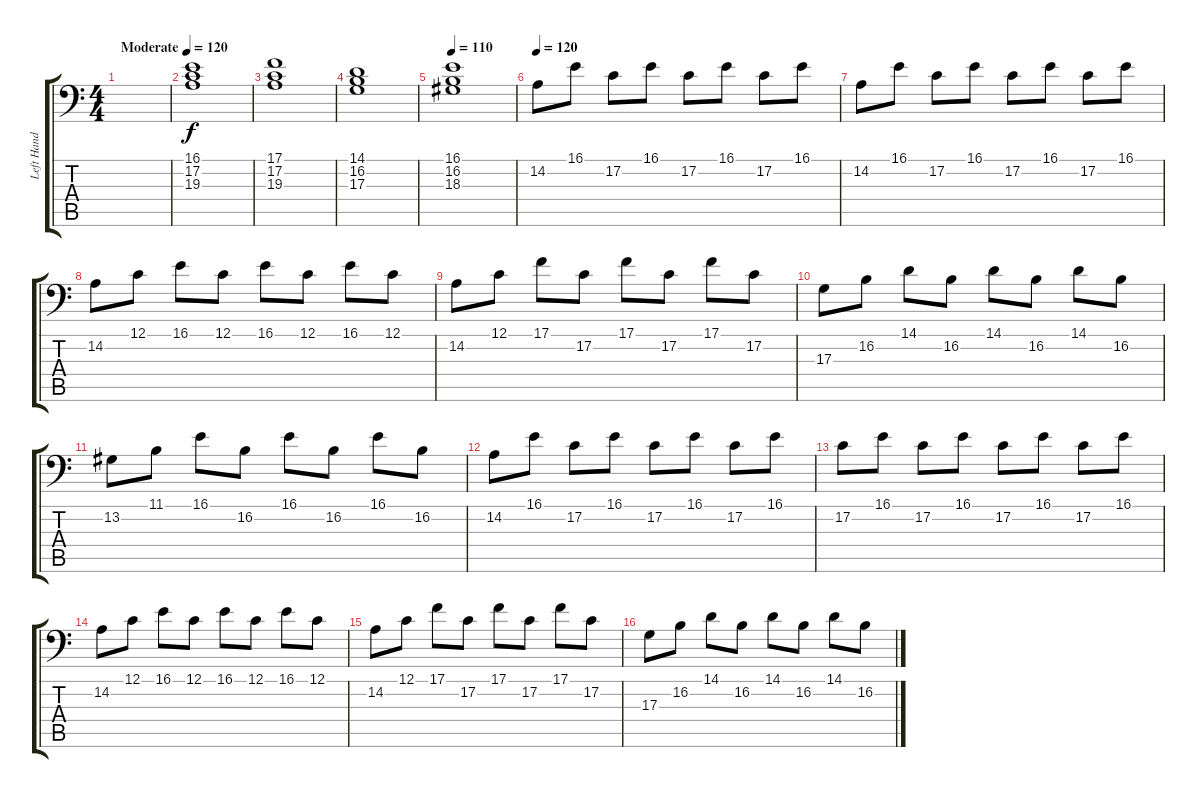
\track ("Left Hand - F Major" "Left Hand ") {instrument acousticgrandpiano}
\staff {score tabs}
\tuning (C3 G2 D2 A1 E1 B0) {hide}
\ts (4 4)
\tempo (120 "Moderate")
\clef f4
\ks c
|
(16.1 17.2 19.3).1 |
(17.1 17.2 19.3).1 |
(14.1 16.2 17.3).1 |
\tempo 110
(16.1 16.2 18.3).1 |
\tempo 120
14.2.8 16.1.8 17.2.8 16.1.8 17.2.8 16.1.8 17.2.8 16.1.8 |
14.2.8 16.1.8 17.2.8 16.1.8 17.2.8 16.1.8 17.2.8 16.1.8 |
14.2.8 12.1.8 16.1.8 12.1.8 16.1.8 12.1.8 16.1.8 12.1.8 |
14.2.8 12.1.8 17.1.8 17.2.8 17.1.8 17.2.8 17.1.8 17.2.8 |
17.3.8 16.2.8 14.1.8 16.2.8 14.1.8 16.2.8 14.1.8 16.2.8 |
13.2.8 11.1.8 16.1.8 16.2.8 16.1.8 16.2.8 16.1.8 16.2.8 |
14.2.8 16.1.8 17.2.8 16.1.8 17.2.8 16.1.8 17.2.8 16.1.8 |
17.2.8 16.1.8 17.2.8 16.1.8 17.2.8 16.1.8 17.2.8 16.1.8 |
14.2.8 12.1.8 16.1.8 12.1.8 16.1.8 12.1.8 16.1.8 12.1.8 |
14.2.8 12.1.8 17.1.8 17.2.8 17.1.8 17.2.8 17.1.8 17.2.8 |
17.3.8 16.2.8 14.1.8 16.2.8 14.1.8 16.2.8 14.1.8 16.2.8
